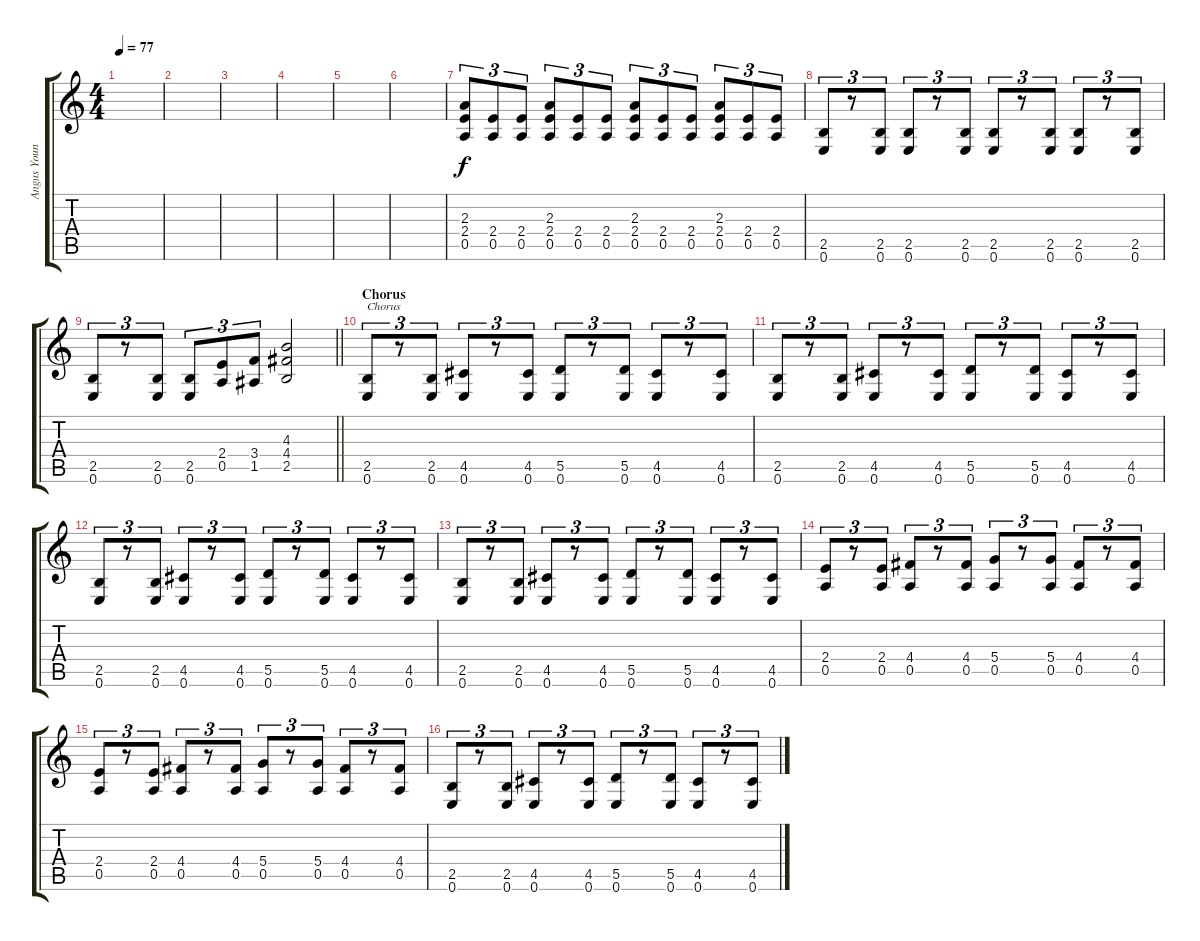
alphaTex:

\track ("Angus Young" "Angus Youn") {instrument distortionguitar}
\staff {score tabs}
\tuning (E4 B3 G3 D3 A2 E2) {hide}
\ts (4 4)
\tempo 77
\clef g2
\ks c
|
|
|
|
|
|
(2.3 2.4 0.5).8{tu (3 2) volume 13 instrument electricguitarmuted} (2.4 0.5).8{tu (3 2)} (2.4 0.5).8{tu (3 2)} (2.3 2.4 0.5).8{tu (3 2)} (2.4 0.5).8{tu (3 2)} (2.4 0.5).8{tu (3 2)} (2.3 2.4 0.5).8{tu (3 2)} (2.4 0.5).8{tu (3 2)} (2.4 0.5).8{tu (3 2)} (2.3 2.4 0.5).8{tu (3 2)} (2.4 0.5).8{tu (3 2)} (2.4 0.5).8{tu (3 2)} |
(2.5 0.6).8{tu (3 2) volume 13 instrument distortionguitar} r.8{tu (3 2)} (2.5 0.6).8{tu (3 2)} (2.5 0.6).8{tu (3 2)} r.8{tu (3 2)} (2.5 0.6).8{tu (3 2)} (2.5 0.6).8{tu (3 2)} r.8{tu (3 2)} (2.5 0.6).8{tu (3 2)} (2.5 0.6).8{tu (3 2)} r.8{tu (3 2)} (2.5 0.6).8{tu (3 2)} |
\barLineRight lightlight
(2.5 0.6).8{tu (3 2)} r.8{tu (3 2)} (2.5 0.6).8{tu (3 2)} (2.5 0.6).8{tu (3 2)} (2.4 0.5).8{tu (3 2)} (3.4 1.5).8{tu (3 2)} (4.3 4.4 2.5).2 |
\section ("" "Chorus")
(2.5 0.6).8{tu (3 2) txt "Chorus" volume 13 instrument distortionguitar} r.8{tu (3 2)} (2.5 0.6).8{tu (3 2)} (4.5 0.6).8{tu (3 2)} r.8{tu (3 2)} (4.5 0.6).8{tu (3 2)} (5.5 0.6).8{tu (3 2)} r.8{tu (3 2)} (5.5 0.6).8{tu (3 2)} (4.5 0.6).8{tu (3 2)} r.8{tu (3 2)} (4.5 0.6).8{tu (3 2)} |
(2.5 0.6).8{tu (3 2)} r.8{tu (3 2)} (2.5 0.6).8{tu (3 2)} (4.5 0.6).8{tu (3 2)} r.8{tu (3 2)} (4.5 0.6).8{tu (3 2)} (5.5 0.6).8{tu (3 2)} r.8{tu (3 2)} (5.5 0.6).8{tu (3 2)} (4.5 0.6).8{tu (3 2)} r.8{tu (3 2)} (4.5 0.6).8{tu (3 2)} |
(2.5 0.6).8{tu (3 2)} r.8{tu (3 2)} (2.5 0.6).8{tu (3 2)} (4.5 0.6).8{tu (3 2)} r.8{tu (3 2)} (4.5 0.6).8{tu (3 2)} (5.5 0.6).8{tu (3 2)} r.8{tu (3 2)} (5.5 0.6).8{tu (3 2)} (4.5 0.6).8{tu (3 2)} r.8{tu (3 2)} (4.5 0.6).8{tu (3 2)} |
(2.5 0.6).8{tu (3 2)} r.8{tu (3 2)} (2.5 0.6).8{tu (3 2)} (4.5 0.6).8{tu (3 2)} r.8{tu (3 2)} (4.5 0.6).8{tu (3 2)} (5.5 0.6).8{tu (3 2)} r.8{tu (3 2)} (5.5 0.6).8{tu (3 2)} (4.5 0.6).8{tu (3 2)} r.8{tu (3 2)} (4.5 0.6).8{tu (3 2)} |
(2.4 0.5).8{tu (3 2)} r.8{tu (3 2)} (2.4 0.5).8{tu (3 2)} (4.4 0.5).8{tu (3 2)} r.8{tu (3 2)} (4.4 0.5).8{tu (3 2)} (5.4 0.5).8{tu (3 2)} r.8{tu (3 2)} (5.4 0.5).8{tu (3 2)} (4.4 0.5).8{tu (3 2)} r.8{tu (3 2)} (4.4 0.5).8{tu (3 2)} |
(2.4 0.5).8{tu (3 2)} r.8{tu (3 2)} (2.4 0.5).8{tu (3 2)} (4.4 0.5).8{tu (3 2)} r.8{tu (3 2)} (4.4 0.5).8{tu (3 2)} (5.4 0.5).8{tu (3 2)} r.8{tu (3 2)} (5.4 0.5).8{tu (3 2)} (4.4 0.5).8{tu (3 2)} r.8{tu (3 2)} (4.4 0.5).8{tu (3 2)} |
(2.5 0.6).8{tu (3 2)} r.8{tu (3 2)} (2.5 0.6).8{tu (3 2)} (4.5 0.6).8{tu (3 2)} r.8{tu (3 2)} (4.5 0.6).8{tu (3 2)} (5.5 0.6).8{tu (3 2)} r.8{tu (3 2)} (5.5 0.6).8{tu (3 2)} (4.5 0.6).8{tu (3 2)} r.8{tu (3 2)} (4.5 0.6).8{tu (3 2)}
